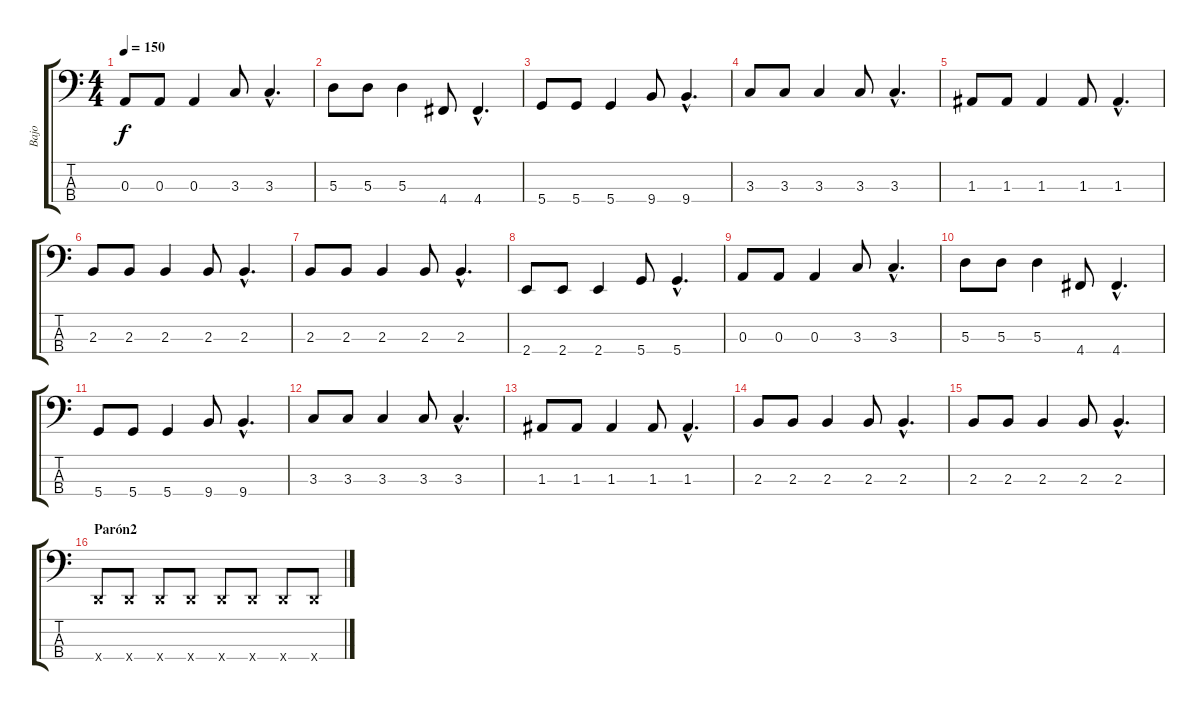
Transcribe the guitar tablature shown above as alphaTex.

\track ("Bajo" "Bajo") {instrument fretlessbass}
\staff {score tabs}
\tuning (G2 D2 A1 D1) {hide}
\ts (4 4)
\tempo 150
\clef f4
\ks c
0.3.8{dy f} 0.3.8 0.3.4 3.3.8 3.3{hac}.4{d} |
5.3.8 5.3.8 5.3.4 4.4.8 4.4{hac}.4{d} |
5.4.8 5.4.8 5.4.4 9.4.8 9.4{hac}.4{d} |
3.3.8 3.3.8 3.3.4 3.3.8 3.3{hac}.4{d} |
1.3.8 1.3.8 1.3.4 1.3.8 1.3{hac}.4{d} |
2.3.8 2.3.8 2.3.4 2.3.8 2.3{hac}.4{d} |
2.3.8 2.3.8 2.3.4 2.3.8 2.3{hac}.4{d} |
2.4.8 2.4.8 2.4.4 5.4.8 5.4{hac}.4{d} |
0.3.8 0.3.8 0.3.4 3.3.8 3.3{hac}.4{d} |
5.3.8 5.3.8 5.3.4 4.4.8 4.4{hac}.4{d} |
5.4.8 5.4.8 5.4.4 9.4.8 9.4{hac}.4{d} |
3.3.8 3.3.8 3.3.4 3.3.8 3.3{hac}.4{d} |
1.3.8 1.3.8 1.3.4 1.3.8 1.3{hac}.4{d} |
2.3.8 2.3.8 2.3.4 2.3.8 2.3{hac}.4{d} |
2.3.8 2.3.8 2.3.4 2.3.8 2.3{hac}.4{d} |
\section ("" "Parón2")
0.4{x}.8 0.4{x}.8 0.4{x}.8 0.4{x}.8 0.4{x}.8 0.4{x}.8 0.4{x}.8 0.4{x}.8
